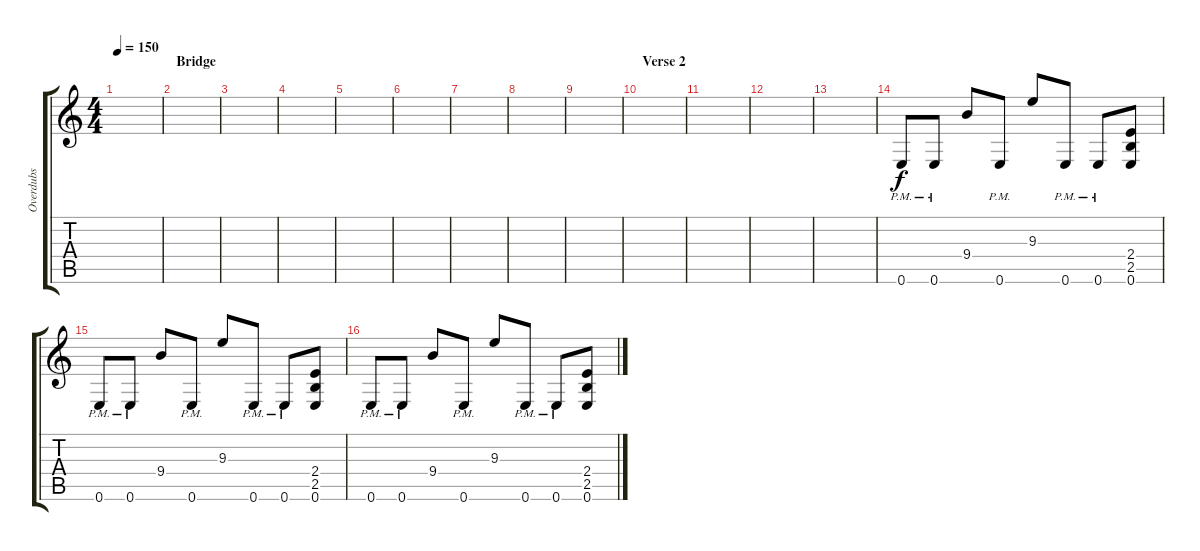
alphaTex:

\track ("Overdubs" "Overdubs") {instrument distortionguitar}
\staff {score tabs}
\tuning (E4 B3 G3 D3 A2 E2) {hide}
\ts (4 4)
\tempo 150
\clef g2
\ks c
|
\section ("" "Bridge")
|
|
|
|
|
|
|
|
\section ("" "Verse 2")
|
|
|
|
0.6{pm}.8 0.6{pm}.8 9.4.8 0.6{pm}.8 9.3.8 0.6{pm}.8 0.6{pm}.8 (2.4 2.5 0.6).8 |
0.6{pm}.8 0.6{pm}.8 9.4.8 0.6{pm}.8 9.3.8 0.6{pm}.8 0.6{pm}.8 (2.4 2.5 0.6).8 |
0.6{pm}.8 0.6{pm}.8 9.4.8 0.6{pm}.8 9.3.8 0.6{pm}.8 0.6{pm}.8 (2.4 2.5 0.6).8
